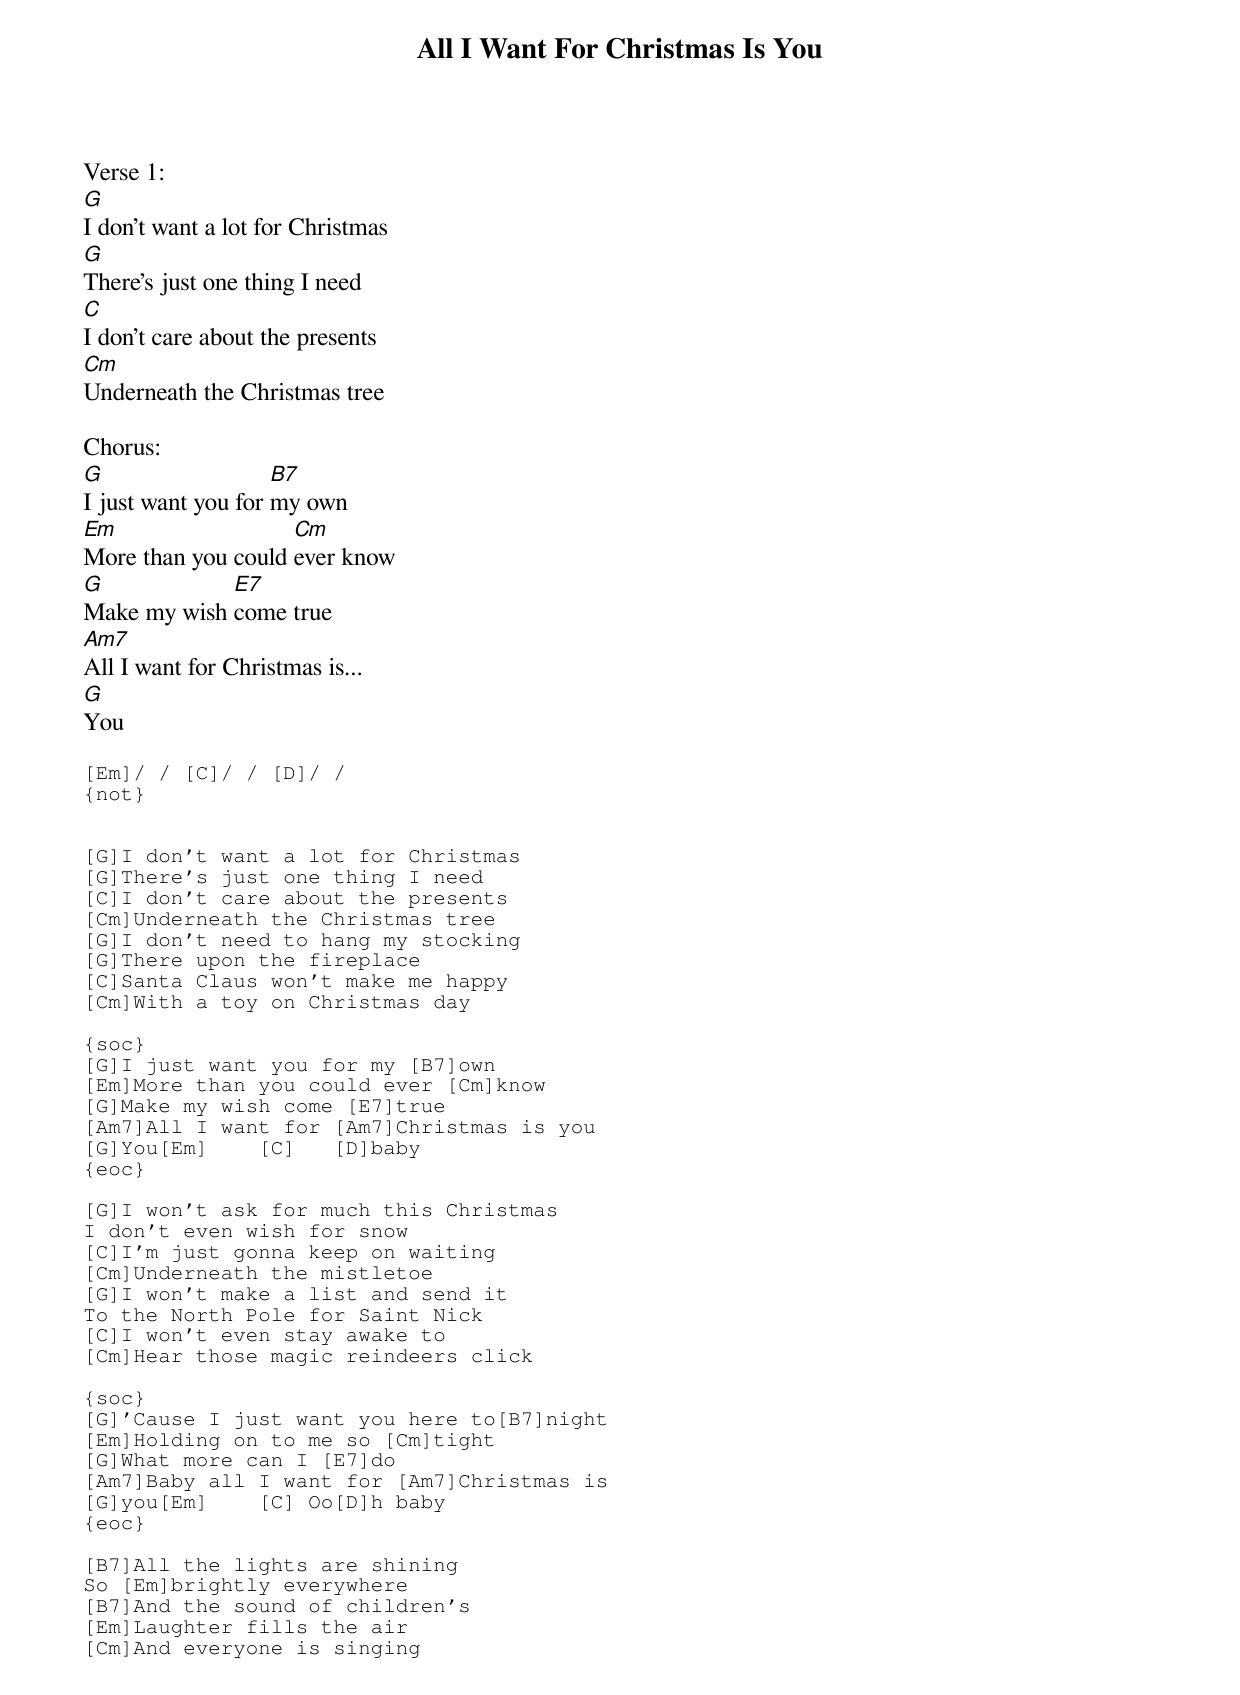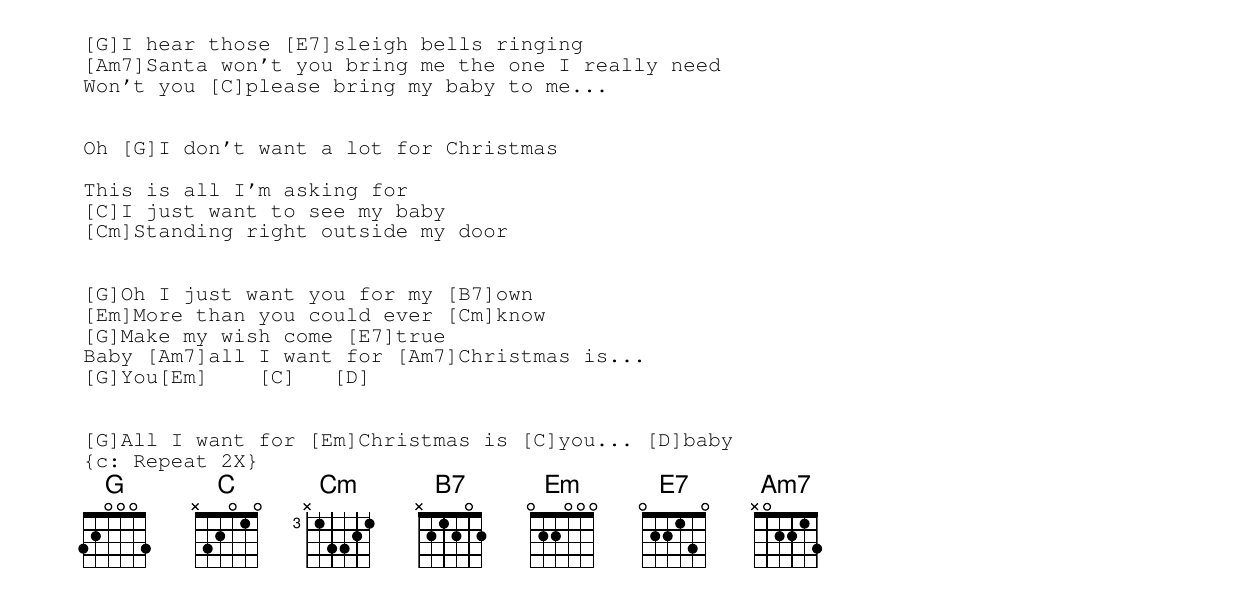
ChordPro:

{title: All I Want For Christmas Is You}
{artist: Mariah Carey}
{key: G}
{transpose: F}

Verse 1:
[G]I don't want a lot for Christmas
[G]There's just one thing I need
[C]I don't care about the presents
[Cm]Underneath the Christmas tree

Chorus:
[G]I just want you for [B7]my own
[Em]More than you could [Cm]ever know
[G]Make my wish [E7]come true
[Am7]All I want for Christmas is...
[G]You

{sot}
[Em]/ / [C]/ / [D]/ /
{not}


[G]I don't want a lot for Christmas
[G]There's just one thing I need
[C]I don't care about the presents
[Cm]Underneath the Christmas tree
[G]I don't need to hang my stocking
[G]There upon the fireplace
[C]Santa Claus won't make me happy
[Cm]With a toy on Christmas day

{soc}
[G]I just want you for my [B7]own
[Em]More than you could ever [Cm]know
[G]Make my wish come [E7]true
[Am7]All I want for [Am7]Christmas is you
[G]You[Em]    [C]   [D]baby
{eoc}

[G]I won't ask for much this Christmas
I don't even wish for snow
[C]I'm just gonna keep on waiting
[Cm]Underneath the mistletoe
[G]I won't make a list and send it
To the North Pole for Saint Nick
[C]I won't even stay awake to
[Cm]Hear those magic reindeers click

{soc}
[G]'Cause I just want you here to[B7]night
[Em]Holding on to me so [Cm]tight
[G]What more can I [E7]do
[Am7]Baby all I want for [Am7]Christmas is
[G]you[Em]    [C] Oo[D]h baby
{eoc}

[B7]All the lights are shining
So [Em]brightly everywhere
[B7]And the sound of children's
[Em]Laughter fills the air
[Cm]And everyone is singing
[G]I hear those [E7]sleigh bells ringing
[Am7]Santa won't you bring me the one I really need
Won't you [C]please bring my baby to me...


Oh [G]I don't want a lot for Christmas

This is all I'm asking for
[C]I just want to see my baby
[Cm]Standing right outside my door


[G]Oh I just want you for my [B7]own
[Em]More than you could ever [Cm]know
[G]Make my wish come [E7]true
Baby [Am7]all I want for [Am7]Christmas is...
[G]You[Em]    [C]   [D]


[G]All I want for [Em]Christmas is [C]you... [D]baby
{c: Repeat 2X}
